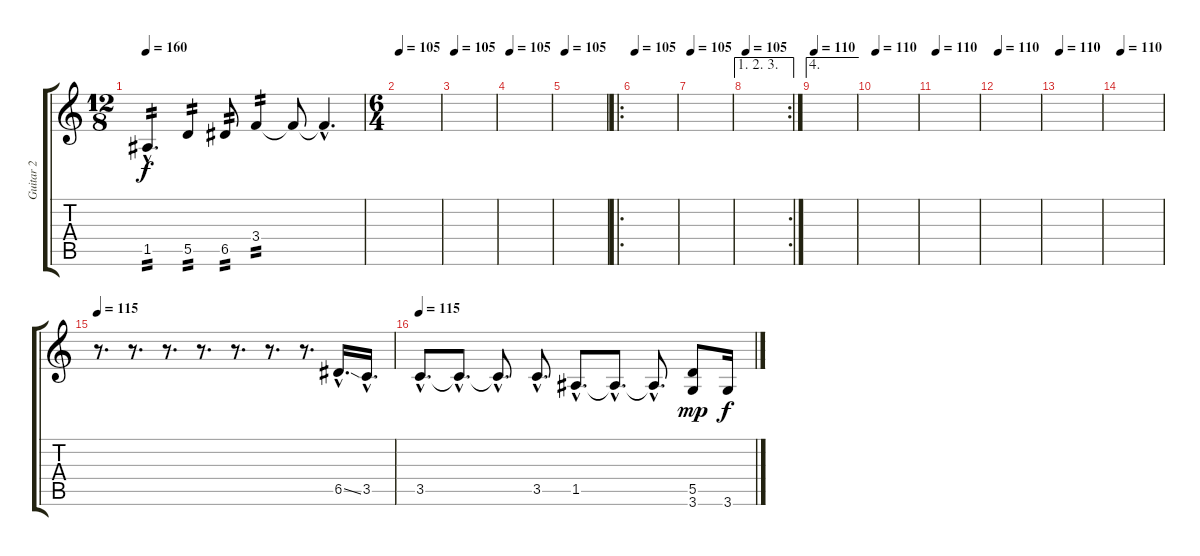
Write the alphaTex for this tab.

\track ("Guitar 2" "Guitar 2") {instrument distortionguitar}
\staff {score tabs}
\tuning (E4 B3 G3 D3 A2 E2) {hide}
\ts (12 8)
\tempo 160
\clef g2
\ks c
1.5{hac}.4{d tp 2 dy f} 5.5.4{tp 2} 6.5.8{tp 2} 3.4.4{tp 2} 3.4{t}.8 3.4{hac t}.4{d} |
\ts (6 4)
\tempo 105
|
\tempo 105
|
\tempo 105
|
\tempo 105
|
\ro
\tempo 105
|
\tempo 105
|
\ae (1 2 3)
\rc 2
\tempo 105
|
\ae 4
\tempo 110
|
\tempo 110
|
\tempo 110
|
\tempo 110
|
\tempo 110
|
\tempo 110
|
\tempo 115
r.8{d balance 2} r.8{d} r.8{d} r.8{d} r.8{d} r.8{d} r.8{d} 6.5{ss hac}.16{d} 3.5{hac}.16{d} |
\tempo 115
3.5{hac}.8{d} 3.5{hac t}.8{d} 3.5{hac t}.8{d} 3.5{hac}.8{d} 1.5{hac}.8{d} 1.5{hac t}.8{d} 1.5{hac t}.8{d} (5.5 3.6).8{dy mp} 3.6.16{dy f}
